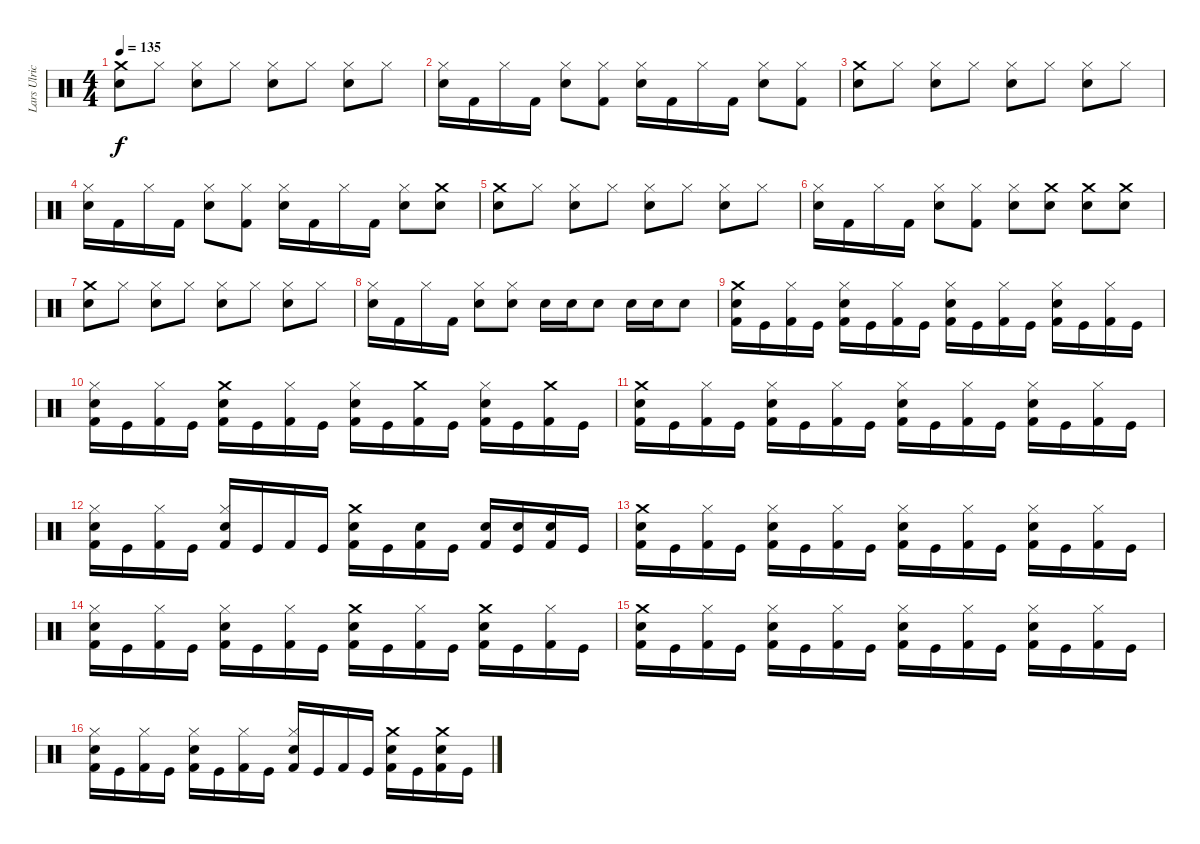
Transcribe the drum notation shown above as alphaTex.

\track ("Lars Ulrich" "Lars Ulric") {instrument percussion}
\staff {score}
\articulation defaults
\ts (4 4)
\tempo 135
\clef neutral
\ks c
("Crash medium (hit)" "Snare (hit) 2").8{dy f} "Hi-Hat (closed)".8 ("Snare (hit) 2" "Hi-Hat (closed)").8 "Hi-Hat (closed)".8 ("Snare (hit) 2" "Hi-Hat (closed)").8 "Hi-Hat (closed)".8 ("Snare (hit) 2" "Hi-Hat (closed)").8 "Hi-Hat (closed)".8 |
("Snare (hit) 2" "Hi-Hat (closed)").16 "Kick (hit) 2".16 "Hi-Hat (closed)".16 "Kick (hit) 2".16 ("Snare (hit) 2" "Hi-Hat (closed)").8 ("Kick (hit) 2" "Hi-Hat (closed)").8 ("Snare (hit) 2" "Hi-Hat (closed)").16 "Kick (hit) 2".16 "Hi-Hat (closed)".16 "Kick (hit) 2".16 ("Snare (hit) 2" "Hi-Hat (closed)").8 ("Kick (hit) 2" "Hi-Hat (closed)").8 |
("Crash medium (hit)" "Snare (hit) 2").8 "Hi-Hat (closed)".8 ("Snare (hit) 2" "Hi-Hat (closed)").8 "Hi-Hat (closed)".8 ("Snare (hit) 2" "Hi-Hat (closed)").8 "Hi-Hat (closed)".8 ("Snare (hit) 2" "Hi-Hat (closed)").8 "Hi-Hat (closed)".8 |
("Snare (hit) 2" "Hi-Hat (closed)").16 "Kick (hit) 2".16 "Hi-Hat (closed)".16 "Kick (hit) 2".16 ("Snare (hit) 2" "Hi-Hat (closed)").8 ("Kick (hit) 2" "Hi-Hat (closed)").8 ("Snare (hit) 2" "Hi-Hat (closed)").16 "Kick (hit) 2".16 "Hi-Hat (closed)".16 "Kick (hit) 2".16 ("Snare (hit) 2" "Hi-Hat (closed)").8 ("Snare (hit) 2" "Crash medium (hit)").8 |
("Crash medium (hit)" "Snare (hit) 2").8 "Hi-Hat (closed)".8 ("Snare (hit) 2" "Hi-Hat (closed)").8 "Hi-Hat (closed)".8 ("Snare (hit) 2" "Hi-Hat (closed)").8 "Hi-Hat (closed)".8 ("Snare (hit) 2" "Hi-Hat (closed)").8 "Hi-Hat (closed)".8 |
("Snare (hit) 2" "Hi-Hat (closed)").16 "Kick (hit) 2".16 "Hi-Hat (closed)".16 "Kick (hit) 2".16 ("Snare (hit) 2" "Hi-Hat (closed)").8 ("Kick (hit) 2" "Hi-Hat (closed)").8 ("Hi-Hat (closed)" "Snare (hit) 2").8 ("Crash medium (hit)" "Snare (hit) 2").8 ("Crash medium (hit)" "Snare (hit) 2").8 ("Crash medium (hit)" "Snare (hit) 2").8 |
("Crash medium (hit)" "Snare (hit) 2").8 "Hi-Hat (closed)".8 ("Snare (hit) 2" "Hi-Hat (closed)").8 "Hi-Hat (closed)".8 ("Snare (hit) 2" "Hi-Hat (closed)").8 "Hi-Hat (closed)".8 ("Snare (hit) 2" "Hi-Hat (closed)").8 "Hi-Hat (closed)".8 |
("Hi-Hat (closed)" "Snare (hit) 2").16 "Kick (hit) 2".16 "Hi-Hat (closed)".16 "Kick (hit) 2".16 ("Snare (hit) 2" "Hi-Hat (closed)").8 ("Hi-Hat (closed)" "Snare (hit) 2").8 "Snare (hit) 2".16 "Snare (hit) 2".16 "Snare (hit) 2".8 "Snare (hit) 2".16 "Snare (hit) 2".16 "Snare (hit) 2".8 |
("Snare (hit) 2" "Crash medium (hit)" "Kick (hit) 2").16 "Kick (hit)".16 ("Hi-Hat (closed)" "Kick (hit) 2").16 "Kick (hit)".16 ("Snare (hit) 2" "Hi-Hat (closed)" "Kick (hit) 2").16 "Kick (hit)".16 ("Hi-Hat (closed)" "Kick (hit) 2").16 "Kick (hit)".16 ("Snare (hit) 2" "Hi-Hat (closed)" "Kick (hit) 2").16 "Kick (hit)".16 ("Hi-Hat (closed)" "Kick (hit) 2").16 "Kick (hit)".16 ("Snare (hit) 2" "Hi-Hat (closed)" "Kick (hit) 2").16 "Kick (hit)".16 ("Hi-Hat (closed)" "Kick (hit) 2").16 "Kick (hit)".16 |
("Snare (hit) 2" "Hi-Hat (closed)" "Kick (hit) 2").16 "Kick (hit)".16 ("Hi-Hat (closed)" "Kick (hit) 2").16 "Kick (hit)".16 ("Crash medium (hit)" "Snare (hit) 2" "Kick (hit) 2").16 "Kick (hit)".16 ("Hi-Hat (closed)" "Kick (hit) 2").16 "Kick (hit)".16 ("Snare (hit) 2" "Hi-Hat (closed)" "Kick (hit) 2").16 "Kick (hit)".16 ("Crash medium (hit)" "Kick (hit) 2").16 "Kick (hit)".16 ("Snare (hit) 2" "Hi-Hat (closed)" "Kick (hit) 2").16 "Kick (hit)".16 ("Crash medium (hit)" "Kick (hit) 2").16 "Kick (hit)".16 |
("Snare (hit) 2" "Crash medium (hit)" "Kick (hit) 2").16{volume 13} "Kick (hit)".16 ("Hi-Hat (closed)" "Kick (hit) 2").16 "Kick (hit)".16 ("Snare (hit) 2" "Hi-Hat (closed)" "Kick (hit) 2").16 "Kick (hit)".16 ("Hi-Hat (closed)" "Kick (hit) 2").16 "Kick (hit)".16 ("Snare (hit) 2" "Hi-Hat (closed)" "Kick (hit) 2").16 "Kick (hit)".16 ("Hi-Hat (closed)" "Kick (hit) 2").16 "Kick (hit)".16 ("Snare (hit) 2" "Hi-Hat (closed)" "Kick (hit) 2").16 "Kick (hit)".16 ("Hi-Hat (closed)" "Kick (hit) 2").16 "Kick (hit)".16 |
("Snare (hit) 2" "Hi-Hat (closed)" "Kick (hit) 2").16 "Kick (hit)".16 ("Hi-Hat (closed)" "Kick (hit) 2").16 "Kick (hit)".16 ("Snare (hit) 2" "Hi-Hat (closed)" "Kick (hit) 2").16 "Kick (hit)".16 "Kick (hit) 2".16 "Kick (hit)".16 ("Snare (hit) 2" "Crash medium (hit)" "Kick (hit) 2").16 "Kick (hit)".16 ("Snare (hit) 2" "Kick (hit) 2").16 "Kick (hit)".16 ("Snare (hit) 2" "Kick (hit) 2").16 ("Snare (hit) 2" "Kick (hit)").16 ("Snare (hit) 2" "Kick (hit) 2").16 "Kick (hit)".16 |
("Snare (hit) 2" "Crash medium (hit)" "Kick (hit) 2").16{volume 10} "Kick (hit)".16 ("Hi-Hat (closed)" "Kick (hit) 2").16 "Kick (hit)".16 ("Snare (hit) 2" "Hi-Hat (closed)" "Kick (hit) 2").16 "Kick (hit)".16 ("Hi-Hat (closed)" "Kick (hit) 2").16 "Kick (hit)".16 ("Snare (hit) 2" "Hi-Hat (closed)" "Kick (hit) 2").16 "Kick (hit)".16 ("Hi-Hat (closed)" "Kick (hit) 2").16 "Kick (hit)".16 ("Snare (hit) 2" "Hi-Hat (closed)" "Kick (hit) 2").16 "Kick (hit)".16 ("Hi-Hat (closed)" "Kick (hit) 2").16 "Kick (hit)".16 |
("Snare (hit) 2" "Hi-Hat (closed)" "Kick (hit) 2").16 "Kick (hit)".16 ("Hi-Hat (closed)" "Kick (hit) 2").16 "Kick (hit)".16 ("Snare (hit) 2" "Hi-Hat (closed)" "Kick (hit) 2").16 "Kick (hit)".16 ("Hi-Hat (closed)" "Kick (hit) 2").16 "Kick (hit)".16 ("Crash medium (hit)" "Snare (hit) 2" "Kick (hit) 2").16 "Kick (hit)".16 ("Hi-Hat (closed)" "Kick (hit) 2").16 "Kick (hit)".16 ("Crash medium (hit)" "Snare (hit) 2" "Kick (hit) 2").16 "Kick (hit)".16 ("Hi-Hat (closed)" "Kick (hit) 2").16 "Kick (hit)".16 |
("Snare (hit) 2" "Crash medium (hit)" "Kick (hit) 2").16{volume 8} "Kick (hit)".16 ("Hi-Hat (closed)" "Kick (hit) 2").16 "Kick (hit)".16 ("Snare (hit) 2" "Hi-Hat (closed)" "Kick (hit) 2").16 "Kick (hit)".16 ("Hi-Hat (closed)" "Kick (hit) 2").16 "Kick (hit)".16 ("Snare (hit) 2" "Hi-Hat (closed)" "Kick (hit) 2").16 "Kick (hit)".16 ("Hi-Hat (closed)" "Kick (hit) 2").16 "Kick (hit)".16 ("Snare (hit) 2" "Hi-Hat (closed)" "Kick (hit) 2").16 "Kick (hit)".16 ("Hi-Hat (closed)" "Kick (hit) 2").16 "Kick (hit)".16 |
("Snare (hit) 2" "Hi-Hat (closed)" "Kick (hit) 2").16 "Kick (hit)".16 ("Hi-Hat (closed)" "Kick (hit) 2").16 "Kick (hit)".16 ("Hi-Hat (closed)" "Snare (hit) 2" "Kick (hit) 2").16 "Kick (hit)".16 ("Hi-Hat (closed)" "Kick (hit) 2").16 "Kick (hit)".16 ("Snare (hit) 2" "Hi-Hat (closed)" "Kick (hit) 2").16 "Kick (hit)".16 "Kick (hit) 2".16 "Kick (hit)".16 ("Crash medium (hit)" "Snare (hit) 2" "Kick (hit) 2").16 "Kick (hit)".16 ("Crash medium (hit)" "Snare (hit) 2" "Kick (hit) 2").16 "Kick (hit)".16
